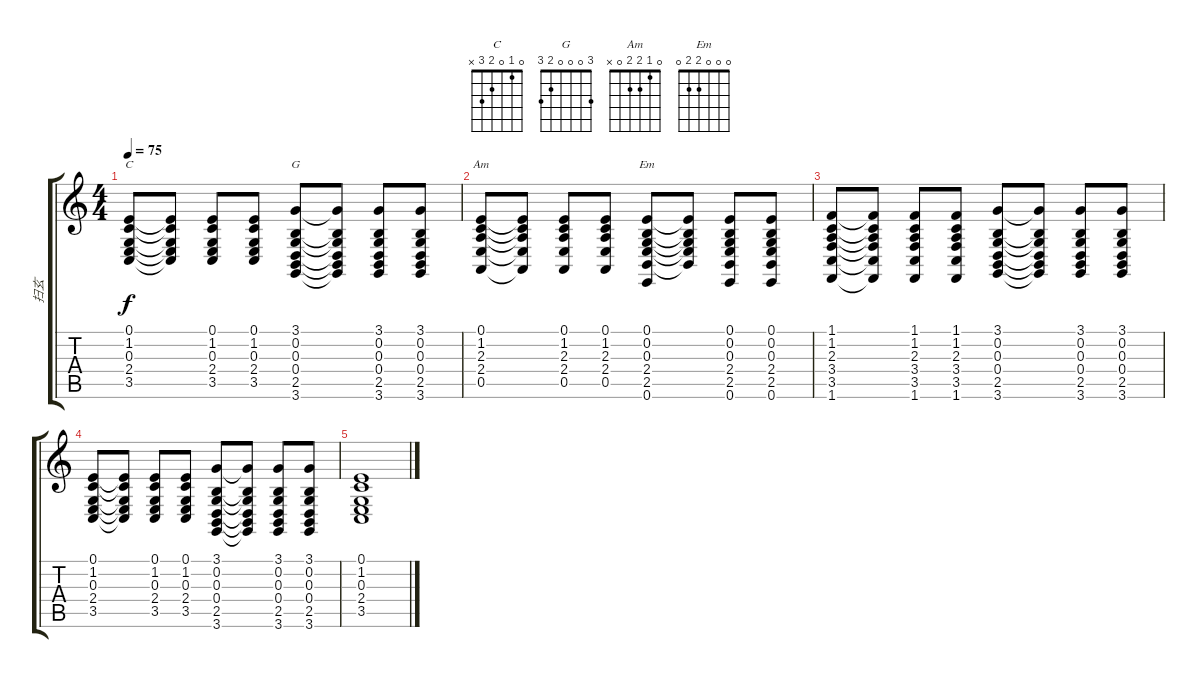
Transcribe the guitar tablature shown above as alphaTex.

\track ("扫玄" "扫玄") {instrument acousticgrandpiano}
\staff {score tabs}
\tuning (E4 B3 G3 D3 A2 E2) {hide}
\chord ("C" 0 1 0 2 3 x)
\chord ("G" 3 0 0 0 2 3)
\chord ("Am" 0 1 2 2 0 x)
\chord ("Em" 0 0 0 2 2 0)
\ts (4 4)
\tempo 75
\clef g2
\ks c
(0.1 1.2 0.3 2.4 3.5).8{ch "C" dy f} (0.1{t} 1.2{t} 0.3{t} 2.4{t} 3.5{t}).8 (0.1 1.2 0.3 2.4 3.5).8 (0.1 1.2 0.3 2.4 3.5).8 (3.1 0.2 0.3 0.4 2.5 3.6).8{ch "G"} (3.1{t} 0.2{t} 0.3{t} 0.4{t} 2.5{t} 3.6{t}).8 (3.1 0.2 0.3 0.4 2.5 3.6).8 (3.1 0.2 0.3 0.4 2.5 3.6).8 |
(0.1 1.2 2.3 2.4 0.5).8{ch "Am"} (0.1{t} 1.2{t} 2.3{t} 2.4{t} 0.5{t}).8 (0.1 1.2 2.3 2.4 0.5).8 (0.1 1.2 2.3 2.4 0.5).8 (0.1 0.2 0.3 2.4 2.5 0.6).8{ch "Em"} (0.1{t} 0.2{t} 0.3{t} 2.4{t} 2.5{t}).8 (0.1 0.2 0.3 2.4 2.5 0.6).8 (0.1 0.2 0.3 2.4 2.5 0.6).8 |
(1.1 1.2 2.3 3.4 3.5 1.6).8 (1.1{t} 1.2{t} 2.3{t} 3.4{t} 3.5{t} 1.6{t}).8 (1.1 1.2 2.3 3.4 3.5 1.6).8 (1.1 1.2 2.3 3.4 3.5 1.6).8 (3.1 0.2 0.3 0.4 2.5 3.6).8 (3.1{t} 0.2{t} 0.3{t} 0.4{t} 2.5{t} 3.6{t}).8 (3.1 0.2 0.3 0.4 2.5 3.6).8 (3.1 0.2 0.3 0.4 2.5 3.6).8 |
(0.1 1.2 0.3 2.4 3.5).8 (0.1{t} 1.2{t} 0.3{t} 2.4{t} 3.5{t}).8 (0.1 1.2 0.3 2.4 3.5).8 (0.1 1.2 0.3 2.4 3.5).8 (3.1 0.2 0.3 0.4 2.5 3.6).8 (3.1{t} 0.2{t} 0.3{t} 0.4{t} 2.5{t} 3.6{t}).8 (3.1 0.2 0.3 0.4 2.5 3.6).8 (3.1 0.2 0.3 0.4 2.5 3.6).8 |
(0.1 1.2 0.3 2.4 3.5).1
